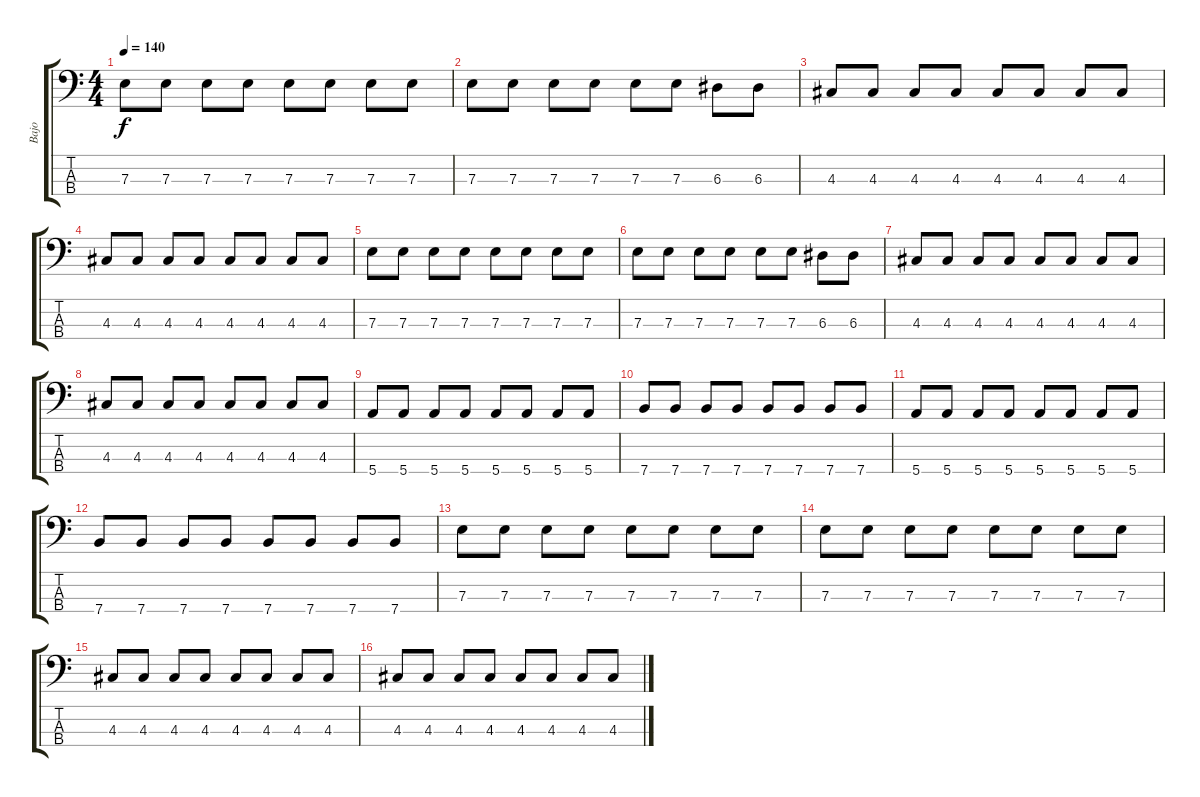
\track ("Bajo" "Bajo") {instrument electricbasspick}
\staff {score tabs}
\tuning (G2 D2 A1 E1) {hide}
\ts (4 4)
\tempo 140
\clef f4
\ks c
7.3.8{dy f instrument electricbasspick} 7.3.8 7.3.8 7.3.8 7.3.8 7.3.8 7.3.8 7.3.8 |
7.3.8 7.3.8 7.3.8 7.3.8 7.3.8 7.3.8 6.3.8 6.3.8 |
4.3.8 4.3.8 4.3.8 4.3.8 4.3.8 4.3.8 4.3.8 4.3.8 |
4.3.8 4.3.8 4.3.8 4.3.8 4.3.8 4.3.8 4.3.8 4.3.8 |
7.3.8 7.3.8 7.3.8 7.3.8 7.3.8 7.3.8 7.3.8 7.3.8 |
7.3.8 7.3.8 7.3.8 7.3.8 7.3.8 7.3.8 6.3.8 6.3.8 |
4.3.8 4.3.8 4.3.8 4.3.8 4.3.8 4.3.8 4.3.8 4.3.8 |
4.3.8 4.3.8 4.3.8 4.3.8 4.3.8 4.3.8 4.3.8 4.3.8 |
5.4.8 5.4.8 5.4.8 5.4.8 5.4.8 5.4.8 5.4.8 5.4.8 |
7.4.8 7.4.8 7.4.8 7.4.8 7.4.8 7.4.8 7.4.8 7.4.8 |
5.4.8 5.4.8 5.4.8 5.4.8 5.4.8 5.4.8 5.4.8 5.4.8 |
7.4.8 7.4.8 7.4.8 7.4.8 7.4.8 7.4.8 7.4.8 7.4.8 |
7.3.8 7.3.8 7.3.8 7.3.8 7.3.8 7.3.8 7.3.8 7.3.8 |
7.3.8 7.3.8 7.3.8 7.3.8 7.3.8 7.3.8 7.3.8 7.3.8 |
4.3.8 4.3.8 4.3.8 4.3.8 4.3.8 4.3.8 4.3.8 4.3.8 |
4.3.8 4.3.8 4.3.8 4.3.8 4.3.8 4.3.8 4.3.8 4.3.8
